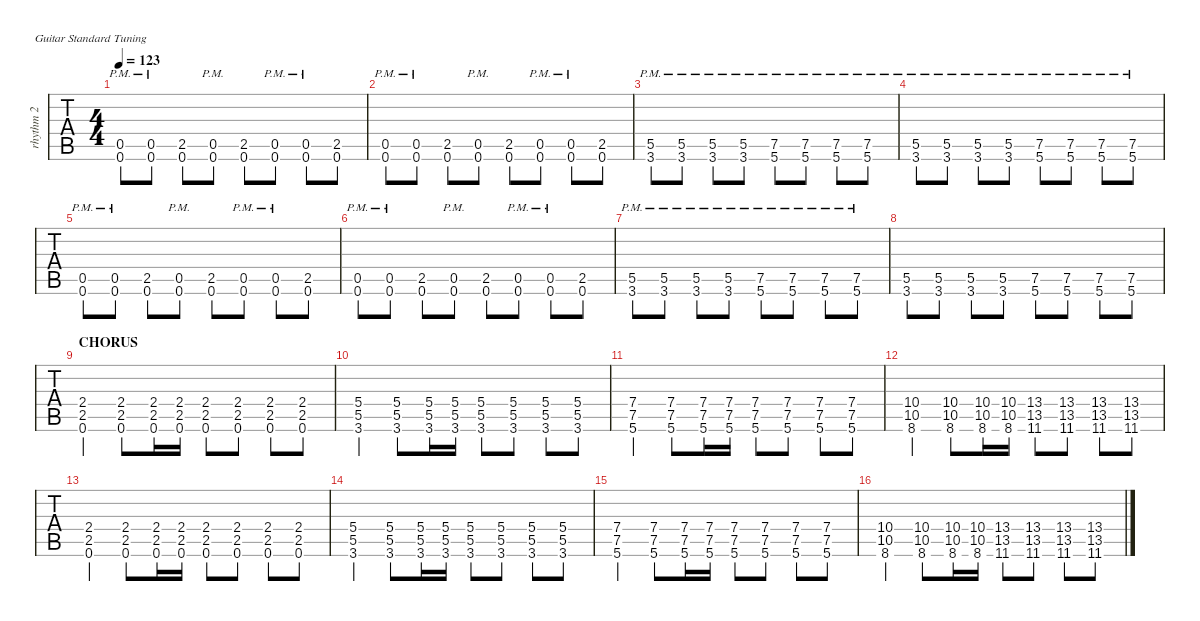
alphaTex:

\defaultSystemsLayout 4
\hideDynamics
\bracketExtendMode nobrackets
\otherSystemsTrackNameOrientation horizontal
\track ("Rhythm 2" "rhythm 2") {instrument distortionguitar}
\staff {tabs}
\tuning (E4 B3 G3 D3 A2 E2)
\ts (4 4)
\tempo 123
\clef g2
\ks c
(0.6{pm} 0.5{pm}).8{dy mf} (0.6{pm} 0.5{pm}).8 (0.6 2.5).8 (0.6{pm} 0.5{pm}).8 (0.6 2.5).8 (0.6{pm} 0.5{pm}).8 (0.6{pm} 0.5{pm}).8 (0.6 2.5).8 |
(0.6{pm} 0.5{pm}).8 (0.6{pm} 0.5{pm}).8 (0.6 2.5).8 (0.6{pm} 0.5{pm}).8 (0.6 2.5).8 (0.6{pm} 0.5{pm}).8 (0.6{pm} 0.5{pm}).8 (0.6 2.5).8 |
(5.5{pm} 3.6{pm}).8 (5.5{pm} 3.6{pm}).8 (5.5{pm} 3.6{pm}).8 (5.5{pm} 3.6{pm}).8 (7.5{pm} 5.6{pm}).8 (7.5{pm} 5.6{pm}).8 (7.5{pm} 5.6{pm}).8 (7.5{pm} 5.6{pm}).8 |
(5.5{pm} 3.6{pm}).8 (5.5{pm} 3.6{pm}).8 (5.5{pm} 3.6{pm}).8 (5.5{pm} 3.6{pm}).8 (7.5{pm} 5.6{pm}).8 (7.5{pm} 5.6{pm}).8 (7.5{pm} 5.6{pm}).8 (7.5{pm} 5.6{pm}).8 |
(0.6{pm} 0.5{pm}).8 (0.6{pm} 0.5{pm}).8 (0.6 2.5).8 (0.6{pm} 0.5{pm}).8 (0.6 2.5).8 (0.6{pm} 0.5{pm}).8 (0.6{pm} 0.5{pm}).8 (0.6 2.5).8 |
(0.6{pm} 0.5{pm}).8 (0.6{pm} 0.5{pm}).8 (0.6 2.5).8 (0.6{pm} 0.5{pm}).8 (0.6 2.5).8 (0.6{pm} 0.5{pm}).8 (0.6{pm} 0.5{pm}).8 (0.6 2.5).8 |
(5.5{pm} 3.6{pm}).8 (5.5{pm} 3.6{pm}).8 (5.5{pm} 3.6{pm}).8 (5.5{pm} 3.6{pm}).8 (7.5{pm} 5.6{pm}).8 (7.5{pm} 5.6{pm}).8 (7.5{pm} 5.6{pm}).8 (7.5{pm} 5.6{pm}).8 |
(5.5 3.6).8 (5.5 3.6).8 (5.5 3.6).8 (5.5 3.6).8 (7.5 5.6).8 (7.5 5.6).8 (7.5 5.6).8 (7.5 5.6).8 |
\section ("" "CHORUS")
(0.6 2.5 2.4).4 (0.6 2.5 2.4).8 (0.6 2.5 2.4).16 (0.6 2.5 2.4).16 (0.6 2.5 2.4).8 (0.6 2.5 2.4).8 (0.6 2.5 2.4).8 (0.6 2.5 2.4).8 |
(3.6 5.5 5.4).4 (3.6 5.5 5.4).8 (3.6 5.5 5.4).16 (3.6 5.5 5.4).16 (3.6 5.5 5.4).8 (3.6 5.5 5.4).8 (3.6 5.5 5.4).8 (3.6 5.5 5.4).8 |
(5.6 7.5 7.4).4 (5.6 7.5 7.4).8 (5.6 7.5 7.4).16 (5.6 7.5 7.4).16 (5.6 7.5 7.4).8 (5.6 7.5 7.4).8 (5.6 7.5 7.4).8 (5.6 7.5 7.4).8 |
(8.6 10.5 10.4).4 (8.6 10.5 10.4).8 (8.6 10.5 10.4).16 (8.6 10.5 10.4).16 (11.6{acc #} 13.5{acc #} 13.4{acc #}).8 (11.6{acc #} 13.5{acc #} 13.4{acc #}).8 (11.6{acc #} 13.5{acc #} 13.4{acc #}).8 (11.6{acc #} 13.5{acc #} 13.4{acc #}).8 |
(0.6 2.5 2.4).4 (0.6 2.5 2.4).8 (0.6 2.5 2.4).16 (0.6 2.5 2.4).16 (0.6 2.5 2.4).8 (0.6 2.5 2.4).8 (0.6 2.5 2.4).8 (0.6 2.5 2.4).8 |
(3.6 5.5 5.4).4 (3.6 5.5 5.4).8 (3.6 5.5 5.4).16 (3.6 5.5 5.4).16 (3.6 5.5 5.4).8 (3.6 5.5 5.4).8 (3.6 5.5 5.4).8 (3.6 5.5 5.4).8 |
(5.6 7.5 7.4).4 (5.6 7.5 7.4).8 (5.6 7.5 7.4).16 (5.6 7.5 7.4).16 (5.6 7.5 7.4).8 (5.6 7.5 7.4).8 (5.6 7.5 7.4).8 (5.6 7.5 7.4).8 |
(8.6 10.5 10.4).4 (8.6 10.5 10.4).8 (8.6 10.5 10.4).16 (8.6 10.5 10.4).16 (11.6{acc #} 13.5{acc #} 13.4{acc #}).8 (11.6{acc #} 13.5{acc #} 13.4{acc #}).8 (11.6{acc #} 13.5{acc #} 13.4{acc #}).8 (11.6{acc #} 13.5{acc #} 13.4{acc #}).8
